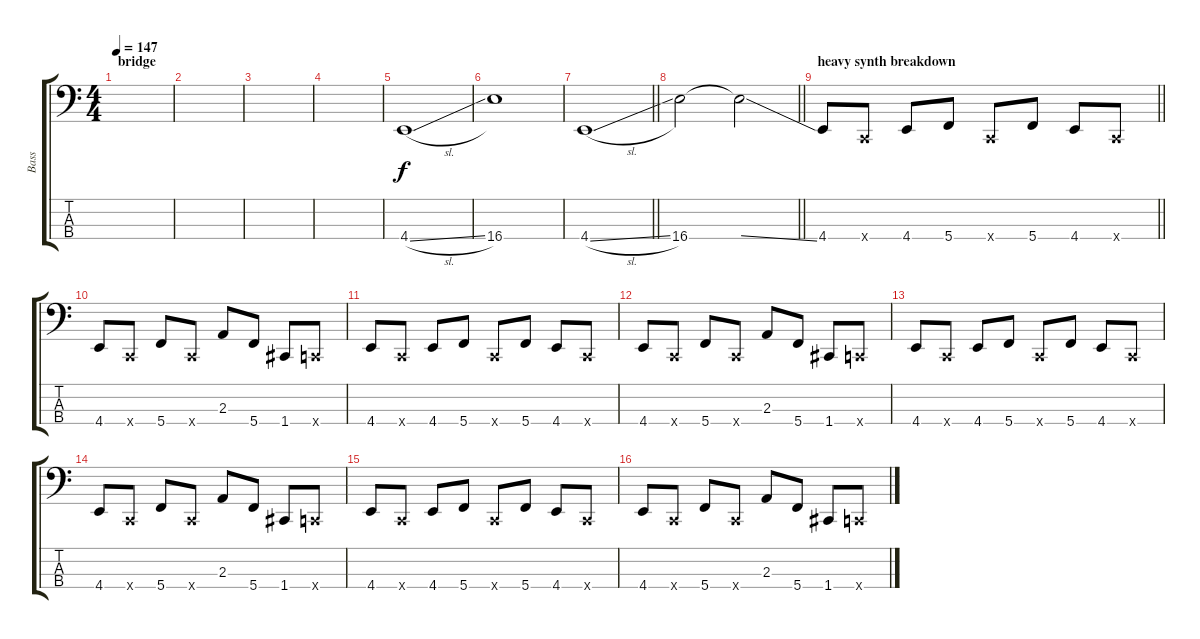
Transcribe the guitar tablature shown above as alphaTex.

\track ("Bass" "Bass") {instrument slapbass2}
\staff {score tabs}
\tuning (F2 C2 G1 C1) {hide}
\ts (4 4)
\section ("" "bridge")
\tempo 147
\clef f4
\ks c
|
|
|
|
4.4{sl}.1 |
16.4.1 |
\barLineRight lightlight
4.4{sl}.1 |
\barLineRight lightlight
16.4.2 16.4{ss t}.2 |
\section ("" "heavy synth breakdown")
\barLineRight lightlight
4.4.8 0.4{x}.8 4.4.8 5.4.8 0.4{x}.8 5.4.8 4.4.8 0.4{x}.8 |
4.4.8 0.4{x}.8 5.4.8 0.4{x}.8 2.3.8 5.4.8 1.4.8 0.4{x}.8 |
4.4.8 0.4{x}.8 4.4.8 5.4.8 0.4{x}.8 5.4.8 4.4.8 0.4{x}.8 |
4.4.8 0.4{x}.8 5.4.8 0.4{x}.8 2.3.8 5.4.8 1.4.8 0.4{x}.8 |
4.4.8 0.4{x}.8 4.4.8 5.4.8 0.4{x}.8 5.4.8 4.4.8 0.4{x}.8 |
4.4.8 0.4{x}.8 5.4.8 0.4{x}.8 2.3.8 5.4.8 1.4.8 0.4{x}.8 |
4.4.8 0.4{x}.8 4.4.8 5.4.8 0.4{x}.8 5.4.8 4.4.8 0.4{x}.8 |
4.4.8 0.4{x}.8 5.4.8 0.4{x}.8 2.3.8 5.4.8 1.4.8 0.4{x}.8
